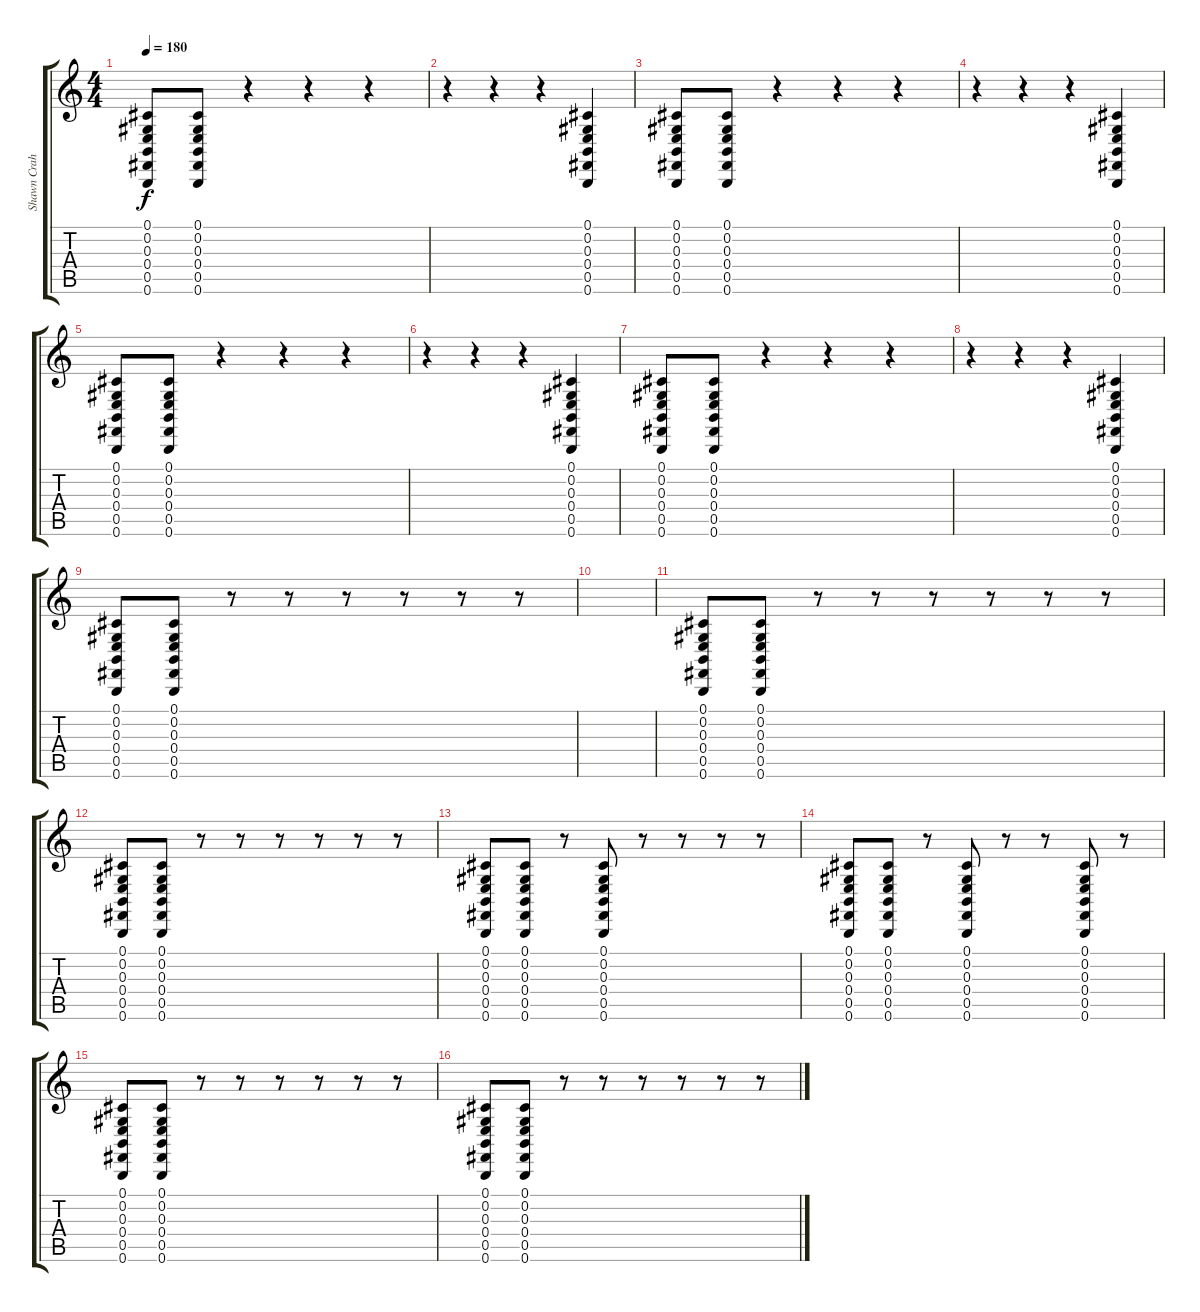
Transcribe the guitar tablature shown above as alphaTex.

\track ("Shawn Crahan" "Shawn Crah") {instrument melodictom}
\staff {score tabs}
\tuning (Db4 Ab3 E3 B2 Gb2 B1) {hide}
\ts (4 4)
\tempo 180
\clef g2
\ks c
(0.1 0.2 0.3 0.4 0.5 0.6).8{dy f} (0.1 0.2 0.3 0.4 0.5 0.6).8 r.4 r.4 r.4 |
r.4 r.4 r.4 (0.1 0.2 0.3 0.4 0.5 0.6).4 |
(0.1 0.2 0.3 0.4 0.5 0.6).8 (0.1 0.2 0.3 0.4 0.5 0.6).8 r.4 r.4 r.4 |
r.4 r.4 r.4 (0.1 0.2 0.3 0.4 0.5 0.6).4 |
(0.1 0.2 0.3 0.4 0.5 0.6).8 (0.1 0.2 0.3 0.4 0.5 0.6).8 r.4 r.4 r.4 |
r.4 r.4 r.4 (0.1 0.2 0.3 0.4 0.5 0.6).4 |
(0.1 0.2 0.3 0.4 0.5 0.6).8 (0.1 0.2 0.3 0.4 0.5 0.6).8 r.4 r.4 r.4 |
r.4 r.4 r.4 (0.1 0.2 0.3 0.4 0.5 0.6).4 |
(0.1 0.2 0.3 0.4 0.5 0.6).8 (0.1 0.2 0.3 0.4 0.5 0.6).8 r.8 r.8 r.8 r.8 r.8 r.8 |
|
(0.1 0.2 0.3 0.4 0.5 0.6).8 (0.1 0.2 0.3 0.4 0.5 0.6).8 r.8 r.8 r.8 r.8 r.8 r.8 |
(0.1 0.2 0.3 0.4 0.5 0.6).8 (0.1 0.2 0.3 0.4 0.5 0.6).8 r.8 r.8 r.8 r.8 r.8 r.8 |
(0.1 0.2 0.3 0.4 0.5 0.6).8 (0.1 0.2 0.3 0.4 0.5 0.6).8 r.8 (0.1 0.2 0.3 0.4 0.5 0.6).8 r.8 r.8 r.8 r.8 |
(0.1 0.2 0.3 0.4 0.5 0.6).8 (0.1 0.2 0.3 0.4 0.5 0.6).8 r.8 (0.1 0.2 0.3 0.4 0.5 0.6).8 r.8 r.8 (0.1 0.2 0.3 0.4 0.5 0.6).8 r.8 |
(0.1 0.2 0.3 0.4 0.5 0.6).8 (0.1 0.2 0.3 0.4 0.5 0.6).8 r.8 r.8 r.8 r.8 r.8 r.8 |
(0.1 0.2 0.3 0.4 0.5 0.6).8 (0.1 0.2 0.3 0.4 0.5 0.6).8 r.8 r.8 r.8 r.8 r.8 r.8
